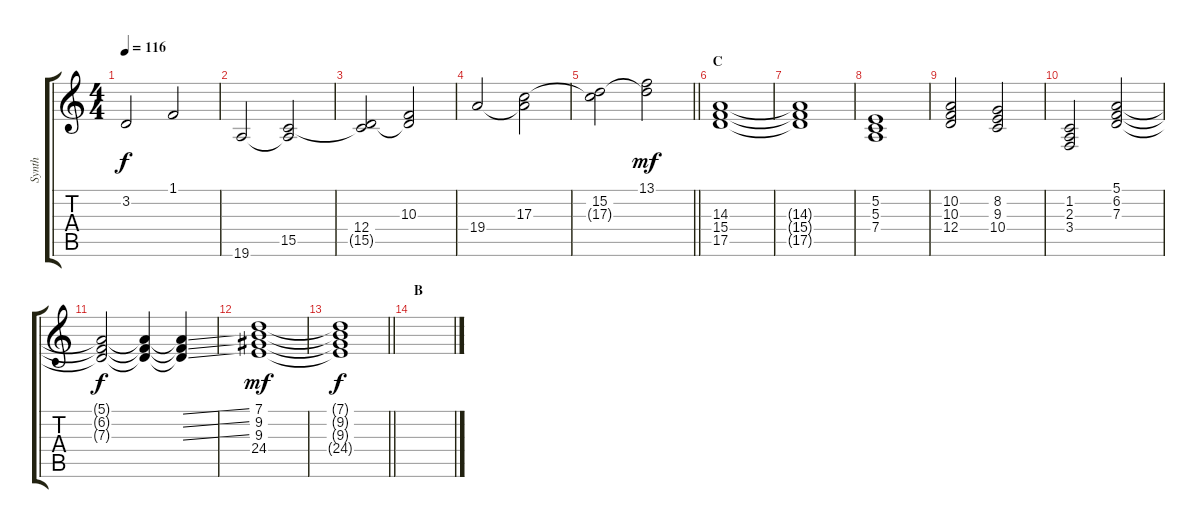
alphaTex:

\track ("Synth" "Synth") {instrument fx7echoes}
\staff {score tabs}
\tuning (E4 B3 G3 D3 A2 D2) {hide}
\ts (4 4)
\tempo 116
\clef g2
\ks aminor
3.2.2{dy f} 1.1.2 |
19.6.2 (15.5 19.6{t}).2 |
(12.4 15.5{t}).2 (10.3 12.4{t}).2 |
19.4.2 (17.3 19.4{t}).2 |
\barLineRight lightlight
(15.2 17.3{t}).2 (13.1 15.2{t}).2{dy mf} |
\section ("" "C")
(14.3 15.4 17.5).1 |
(14.3{t} 15.4{t} 17.5{t}).1 |
(5.2 5.3 7.4).1 |
(10.2 10.3 12.4).2 (8.2 9.3 10.4).2 |
(1.2 2.3 3.4).2 (5.1 6.2 7.3).2 |
(5.1{t} 6.2{t} 7.3{t}).2{dy f} (5.1{t} 6.2{t} 7.3{t}).4 (5.1{ss t} 6.2{ss t} 7.3{ss t}).4 |
(7.1 9.2 9.3 24.4).1{dy mf} |
\barLineRight lightlight
(7.1{t} 9.2{t} 9.3{t} 24.4{t}).1{dy f} |
\section ("" "B")
